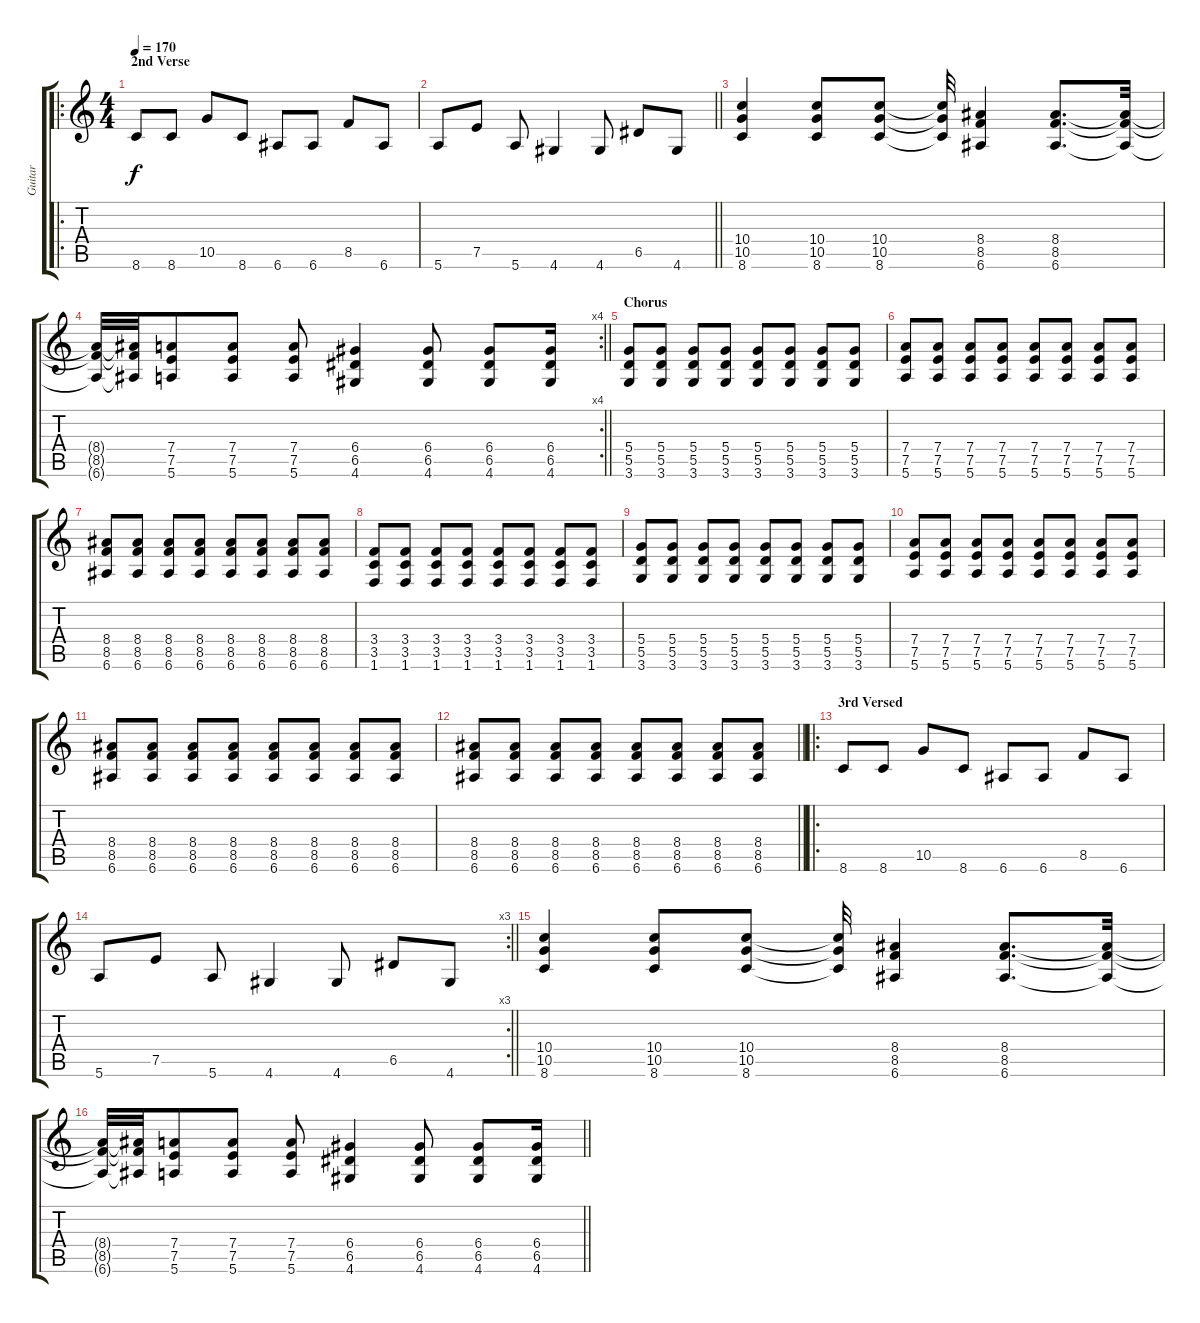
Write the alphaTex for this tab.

\track ("Guitar" "Guitar") {instrument overdrivenguitar}
\staff {score tabs}
\tuning (E4 B3 G3 D3 A2 E2) {hide}
\ro
\ts (4 4)
\section ("" "2nd Verse")
\tempo 170
\clef g2
\ks c
8.6.8{dy f} 8.6.8 10.5.8 8.6.8 6.6.8 6.6.8 8.5.8 6.6.8 |
\barLineRight lightlight
5.6.8 7.5.8 5.6.8 4.6.4 4.6.8 6.5.8 4.6.8 |
(10.4 10.5 8.6).4 (10.4 10.5 8.6).8 (10.4 10.5 8.6).8 (10.4{t} 10.5{t} 8.6{t}).32 (8.4 8.5 6.6).4 (8.4 8.5 6.6).8{d} (8.4{t} 8.5{t} 6.6{t}).32 |
\rc 4
\barLineRight lightlight
(8.4{t} 8.5{t} 6.6{t}).32 (8.4{t} 8.5{t} 6.6{t}).32 (7.4 7.5 5.6).8 (7.4 7.5 5.6).8 (7.4 7.5 5.6).8 (6.4 6.5 4.6).4 (6.4 6.5 4.6).8 (6.4 6.5 4.6).8 (6.4 6.5 4.6).16 |
\section ("" "Chorus")
(5.4 5.5 3.6).8 (5.4 5.5 3.6).8 (5.4 5.5 3.6).8 (5.4 5.5 3.6).8 (5.4 5.5 3.6).8 (5.4 5.5 3.6).8 (5.4 5.5 3.6).8 (5.4 5.5 3.6).8 |
(7.4 7.5 5.6).8 (7.4 7.5 5.6).8 (7.4 7.5 5.6).8 (7.4 7.5 5.6).8 (7.4 7.5 5.6).8 (7.4 7.5 5.6).8 (7.4 7.5 5.6).8 (7.4 7.5 5.6).8 |
(8.4 8.5 6.6).8 (8.4 8.5 6.6).8 (8.4 8.5 6.6).8 (8.4 8.5 6.6).8 (8.4 8.5 6.6).8 (8.4 8.5 6.6).8 (8.4 8.5 6.6).8 (8.4 8.5 6.6).8 |
(3.4 3.5 1.6).8 (3.4 3.5 1.6).8 (3.4 3.5 1.6).8 (3.4 3.5 1.6).8 (3.4 3.5 1.6).8 (3.4 3.5 1.6).8 (3.4 3.5 1.6).8 (3.4 3.5 1.6).8 |
(5.4 5.5 3.6).8 (5.4 5.5 3.6).8 (5.4 5.5 3.6).8 (5.4 5.5 3.6).8 (5.4 5.5 3.6).8 (5.4 5.5 3.6).8 (5.4 5.5 3.6).8 (5.4 5.5 3.6).8 |
(7.4 7.5 5.6).8 (7.4 7.5 5.6).8 (7.4 7.5 5.6).8 (7.4 7.5 5.6).8 (7.4 7.5 5.6).8 (7.4 7.5 5.6).8 (7.4 7.5 5.6).8 (7.4 7.5 5.6).8 |
(8.4 8.5 6.6).8 (8.4 8.5 6.6).8 (8.4 8.5 6.6).8 (8.4 8.5 6.6).8 (8.4 8.5 6.6).8 (8.4 8.5 6.6).8 (8.4 8.5 6.6).8 (8.4 8.5 6.6).8 |
\barLineRight lightlight
(8.4 8.5 6.6).8 (8.4 8.5 6.6).8 (8.4 8.5 6.6).8 (8.4 8.5 6.6).8 (8.4 8.5 6.6).8 (8.4 8.5 6.6).8 (8.4 8.5 6.6).8 (8.4 8.5 6.6).8 |
\ro
\section ("" "3rd Versed")
8.6.8 8.6.8 10.5.8 8.6.8 6.6.8 6.6.8 8.5.8 6.6.8 |
\rc 3
\barLineRight lightlight
5.6.8 7.5.8 5.6.8 4.6.4 4.6.8 6.5.8 4.6.8 |
(10.4 10.5 8.6).4 (10.4 10.5 8.6).8 (10.4 10.5 8.6).8 (10.4{t} 10.5{t} 8.6{t}).32 (8.4 8.5 6.6).4 (8.4 8.5 6.6).8{d} (8.4{t} 8.5{t} 6.6{t}).32 |
\barLineRight lightlight
(8.4{t} 8.5{t} 6.6{t}).32 (8.4{t} 8.5{t} 6.6{t}).32 (7.4 7.5 5.6).8 (7.4 7.5 5.6).8 (7.4 7.5 5.6).8 (6.4 6.5 4.6).4 (6.4 6.5 4.6).8 (6.4 6.5 4.6).8 (6.4 6.5 4.6).16
